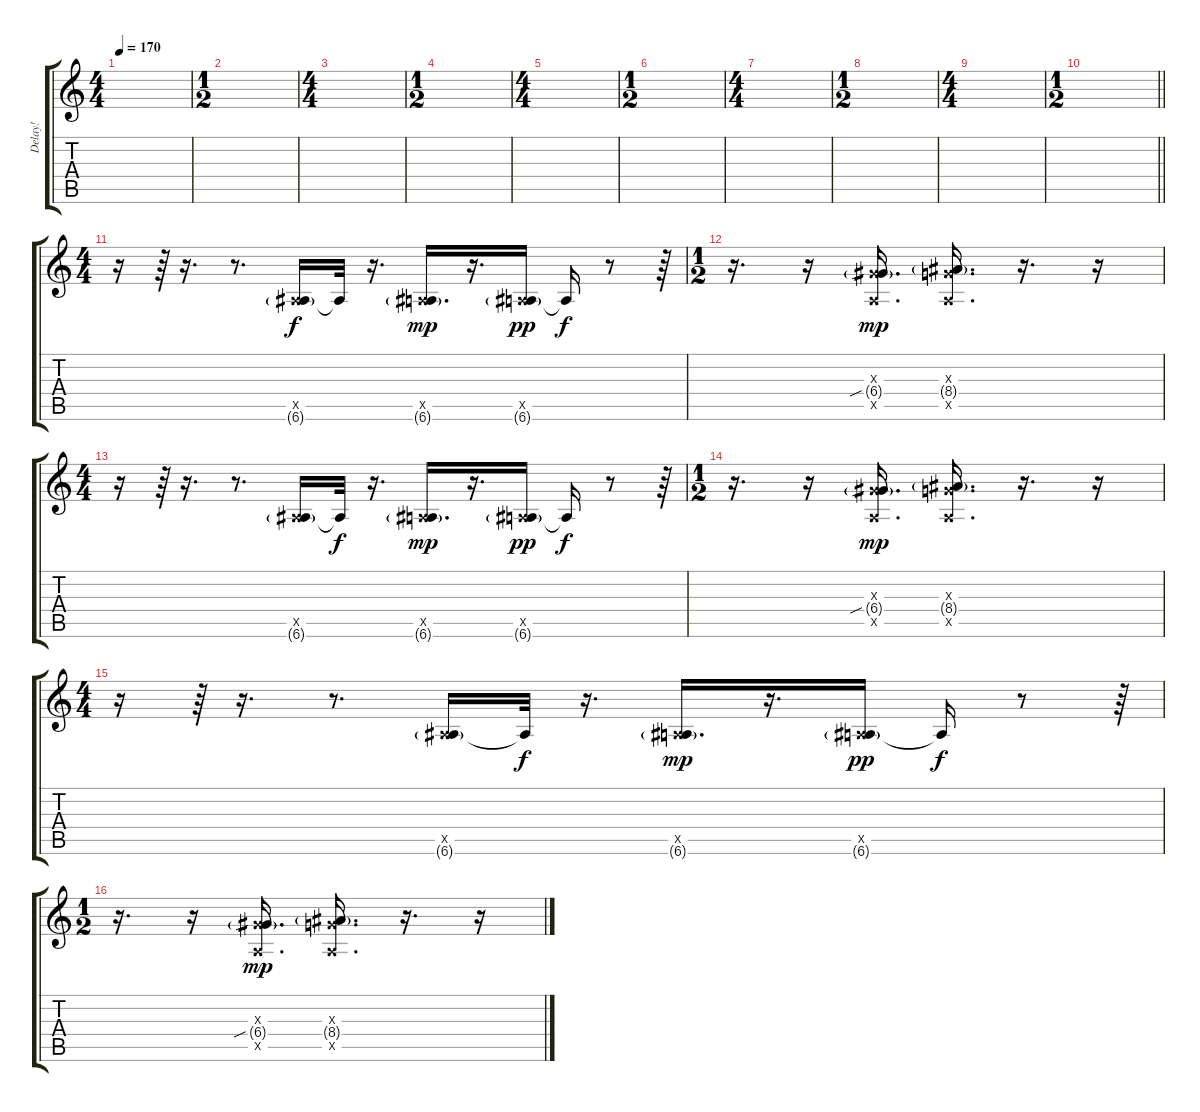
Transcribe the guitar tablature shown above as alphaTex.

\track ("Delay!" "Delay!") {instrument overdrivenguitar}
\staff {score tabs}
\tuning (E4 B3 G3 D3 A2 E2) {hide}
\ts (4 4)
\tempo 170
\clef g2
\ks c
|
\ts (1 2)
|
\ts (4 4)
|
\ts (1 2)
|
\ts (4 4)
|
\ts (1 2)
|
\ts (4 4)
|
\ts (1 2)
|
\ts (4 4)
|
\ts (1 2)
\barLineRight lightlight
|
\ts (4 4)
r.16 r.64 r.16{d} r.8{d} (0.5{x} 6.6{g}).16 6.6{t}.32{dy f} r.16{d} (0.5{x} 6.6{g}).16{d dy mp} r.16{d} (0.5{x} 6.6{g}).16{dy pp} 6.6{t}.16{dy f} r.8 r.64 |
\ts (1 2)
r.16{d} r.16 (0.3{x} 6.4{sib g} 0.5{x}).16{d dy mp} (0.3{x} 8.4{g} 0.5{x}).16{d} r.16{d} r.16 |
\ts (4 4)
r.16 r.64 r.16{d} r.8{d} (0.5{x} 6.6{g}).16 6.6{t}.32{dy f} r.16{d} (0.5{x} 6.6{g}).16{d dy mp} r.16{d} (0.5{x} 6.6{g}).16{dy pp} 6.6{t}.16{dy f} r.8 r.64 |
\ts (1 2)
r.16{d} r.16 (0.3{x} 6.4{sib g} 0.5{x}).16{d dy mp} (0.3{x} 8.4{g} 0.5{x}).16{d} r.16{d} r.16 |
\ts (4 4)
r.16 r.64 r.16{d} r.8{d} (0.5{x} 6.6{g}).16 6.6{t}.32{dy f} r.16{d} (0.5{x} 6.6{g}).16{d dy mp} r.16{d} (0.5{x} 6.6{g}).16{dy pp} 6.6{t}.16{dy f} r.8 r.64 |
\ts (1 2)
r.16{d} r.16 (0.3{x} 6.4{sib g} 0.5{x}).16{d dy mp} (0.3{x} 8.4{g} 0.5{x}).16{d} r.16{d} r.16
